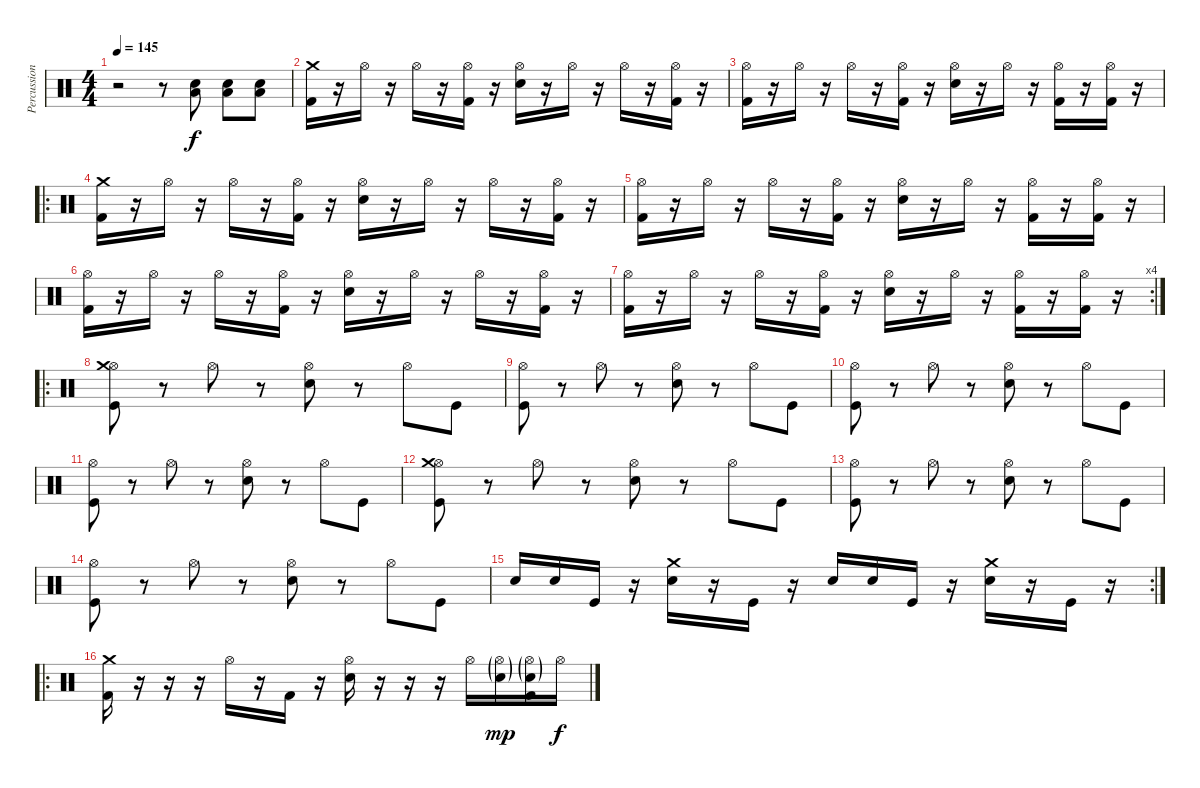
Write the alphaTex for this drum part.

\track ("Percussion" "Percussion") {instrument percussion}
\staff {score}
\articulation defaults
\ts (4 4)
\tempo 145
\clef neutral
\ks c
r.2{dy f} r.8 ("Low Tom (hit)" "Snare (hit) 2").8 ("Low Tom (hit)" "Snare (hit) 2").8 ("Low Tom (hit)" "Snare (hit) 2").8 |
("Crash medium (hit)" "Kick (hit) 2").16 r.16 "Hi-Hat (open)".16 r.16 "Hi-Hat (open)".16 r.16 ("Hi-Hat (open)" "Kick (hit) 2").16 r.16 ("Hi-Hat (open)" "Snare (hit) 2").16 r.16 "Hi-Hat (open)".16 r.16 "Hi-Hat (open)".16 r.16 ("Hi-Hat (open)" "Kick (hit) 2").16 r.16 |
("Hi-Hat (open)" "Kick (hit) 2").16 r.16 "Hi-Hat (open)".16 r.16 "Hi-Hat (open)".16 r.16 ("Hi-Hat (open)" "Kick (hit) 2").16 r.16 ("Hi-Hat (open)" "Snare (hit) 2").16 r.16 "Hi-Hat (open)".16 r.16 ("Hi-Hat (open)" "Kick (hit) 2").16 r.16 ("Hi-Hat (open)" "Kick (hit) 2").16 r.16 |
\ro
("Crash medium (hit)" "Kick (hit) 2").16 r.16 "Hi-Hat (open)".16 r.16 "Hi-Hat (open)".16 r.16 ("Hi-Hat (open)" "Kick (hit) 2").16 r.16 ("Hi-Hat (open)" "Snare (hit) 2").16 r.16 "Hi-Hat (open)".16 r.16 "Hi-Hat (open)".16 r.16 ("Hi-Hat (open)" "Kick (hit) 2").16 r.16 |
("Hi-Hat (open)" "Kick (hit) 2").16 r.16 "Hi-Hat (open)".16 r.16 "Hi-Hat (open)".16 r.16 ("Hi-Hat (open)" "Kick (hit) 2").16 r.16 ("Hi-Hat (open)" "Snare (hit) 2").16 r.16 "Hi-Hat (open)".16 r.16 ("Hi-Hat (open)" "Kick (hit) 2").16 r.16 ("Hi-Hat (open)" "Kick (hit) 2").16 r.16 |
("Hi-Hat (open)" "Kick (hit) 2").16 r.16 "Hi-Hat (open)".16 r.16 "Hi-Hat (open)".16 r.16 ("Hi-Hat (open)" "Kick (hit) 2").16 r.16 ("Hi-Hat (open)" "Snare (hit) 2").16 r.16 "Hi-Hat (open)".16 r.16 "Hi-Hat (open)".16 r.16 ("Hi-Hat (open)" "Kick (hit) 2").16 r.16 |
\rc 4
("Hi-Hat (open)" "Kick (hit) 2").16 r.16 "Hi-Hat (open)".16 r.16 "Hi-Hat (open)".16 r.16 ("Hi-Hat (open)" "Kick (hit) 2").16 r.16 ("Hi-Hat (open)" "Snare (hit) 2").16 r.16 "Hi-Hat (open)".16 r.16 ("Hi-Hat (open)" "Kick (hit) 2").16 r.16 ("Hi-Hat (open)" "Kick (hit) 2").16 r.16 |
\ro
("Hi-Hat (open)" "Crash medium (hit)" "Kick (hit)").8 r.8 "Hi-Hat (open)".8 r.8 ("Hi-Hat (open)" "Snare (hit) 2").8 r.8 "Hi-Hat (open)".8 "Kick (hit)".8 |
("Hi-Hat (open)" "Kick (hit)").8 r.8 "Hi-Hat (open)".8 r.8 ("Hi-Hat (open)" "Snare (hit) 2").8 r.8 "Hi-Hat (open)".8 "Kick (hit)".8 |
("Hi-Hat (open)" "Kick (hit)").8 r.8 "Hi-Hat (open)".8 r.8 ("Hi-Hat (open)" "Snare (hit) 2").8 r.8 "Hi-Hat (open)".8 "Kick (hit)".8 |
("Hi-Hat (open)" "Kick (hit)").8 r.8 "Hi-Hat (open)".8 r.8 ("Hi-Hat (open)" "Snare (hit) 2").8 r.8 "Hi-Hat (open)".8 "Kick (hit)".8 |
("Hi-Hat (open)" "Crash medium (hit)" "Kick (hit)").8 r.8 "Hi-Hat (open)".8 r.8 ("Hi-Hat (open)" "Snare (hit) 2").8 r.8 "Hi-Hat (open)".8 "Kick (hit)".8 |
("Hi-Hat (open)" "Kick (hit)").8 r.8 "Hi-Hat (open)".8 r.8 ("Hi-Hat (open)" "Snare (hit) 2").8 r.8 "Hi-Hat (open)".8 "Kick (hit)".8 |
("Hi-Hat (open)" "Kick (hit)").8 r.8 "Hi-Hat (open)".8 r.8 ("Hi-Hat (open)" "Snare (hit) 2").8 r.8 "Hi-Hat (open)".8 "Kick (hit)".8 |
\rc 2 "Snare (hit) 2".16 "Snare (hit) 2".16 "Kick (hit)".16
r.16 ("Snare (hit) 2" "Crash medium (hit)").16 r.16 "Kick (hit)".16 r.16 "Snare (hit) 2".16 "Snare (hit) 2".16 "Kick (hit)".16 r.16 ("Snare (hit) 2" "Crash medium (hit)").16 r.16 "Kick (hit)".16 r.16 |
\ro
("Crash medium (hit)" "Kick (hit) 2").16 r.16 r.16 r.16 "Hi-Hat (open)".16 r.16 "Kick (hit) 2".16 r.16 ("Hi-Hat (open)" "Snare (hit) 2").16 r.16 r.16 r.16 "Hi-Hat (open)".16 ("Hi-Hat (open)"{g} "Snare (hit) 2"{g}).16{dy mp} ("Hi-Hat (open)"{g} "Snare (hit) 2"{g} "Kick (hit) 2").16 "Hi-Hat (open)".16{dy f}
